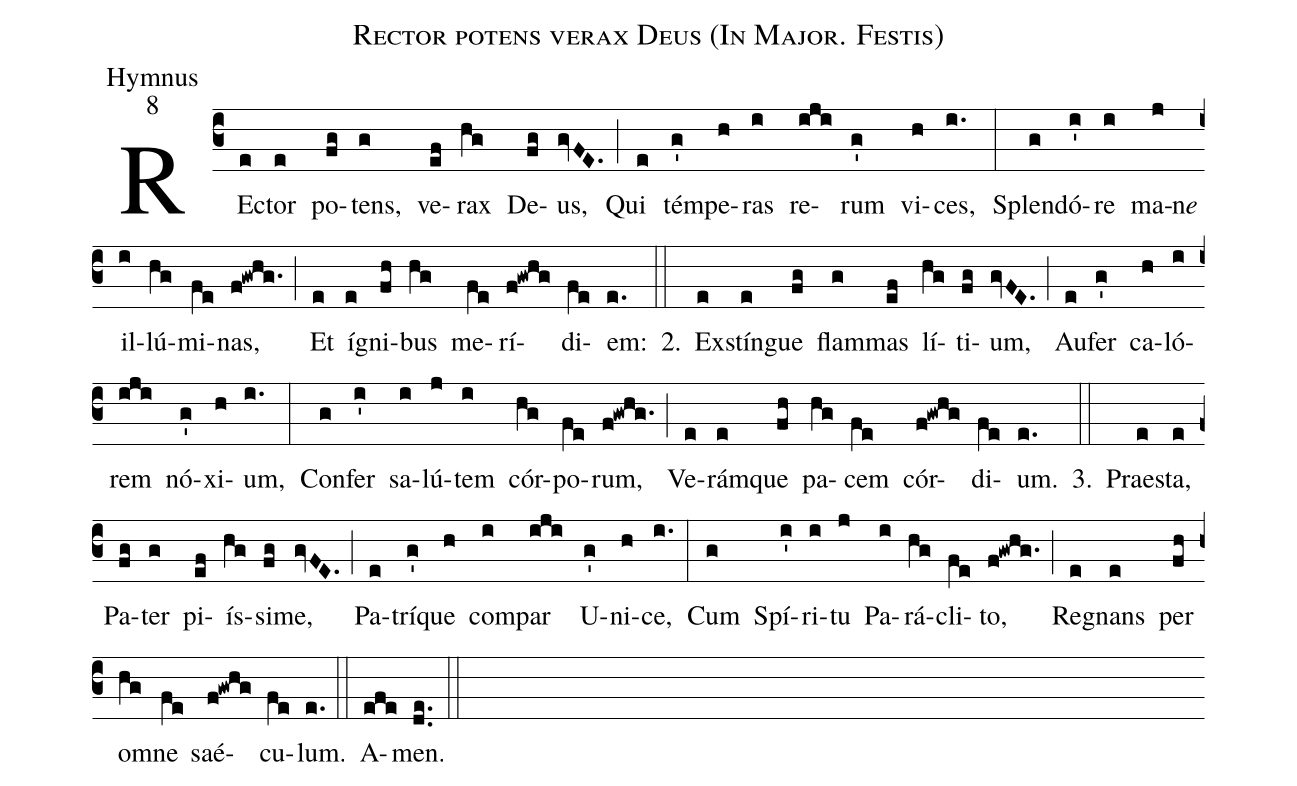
name:Rector potens verax Deus (In Major. Festis);
office-part:Hymnus;
mode:8;
%%
(c3) RE(e)ctor(e) po(fg)tens,(g) ve(ef)rax(hg) De(fg)us,(gvFE.) (;) Qui(e) tém(g')pe(h)ras(i) re(iji)rum(g') vi(h)ces,(i.) (:) Splen(g)dó(i')re(i) ma(j)n<i>e</i>() il(i)lú(hg)mi(fe)nas,(f!gwhg.) (;) Et(e) í(e)gni(fh)bus(hg) me(fe)rí(f!gwhg)di(fe)em:(e.) 2.(::) Ex(e)stín(e)gue(fg) flam(g)mas(ef) lí(hg)ti(fg)um,(gvFE.) (;) Au(e)fer(g') ca(h)ló(i)rem(iji) nó(g')xi(h)um,(i.) (:) Con(g)fer(i') sa(i)lú(j)tem(i) cór(hg)po(fe)rum,(f!gwhg.) (;) Ve(e)rám(e)que(fh) pa(hg)cem(fe) cór(f!gwhg)di(fe)um.(e.) 3.(::) Prae(e)sta,(e) Pa(fg)ter(g) pi(ef)ís(hg)si(fg)me,(gvFE.) (;) Pa(e)trí(g')que(h) com(i)par(iji) U(g')ni(h)ce,(i.) (:) Cum(g) Spí(i')ri(i)tu(j) Pa(i)rá(hg)cli(fe)to,(f!gwhg.) (;) Re(e)gnans(e) per(fh) o(hg)mne(fe) saé(f!gwhg)cu(fe)lum.(e.) (::) A(efe)men.(de..) (::)
